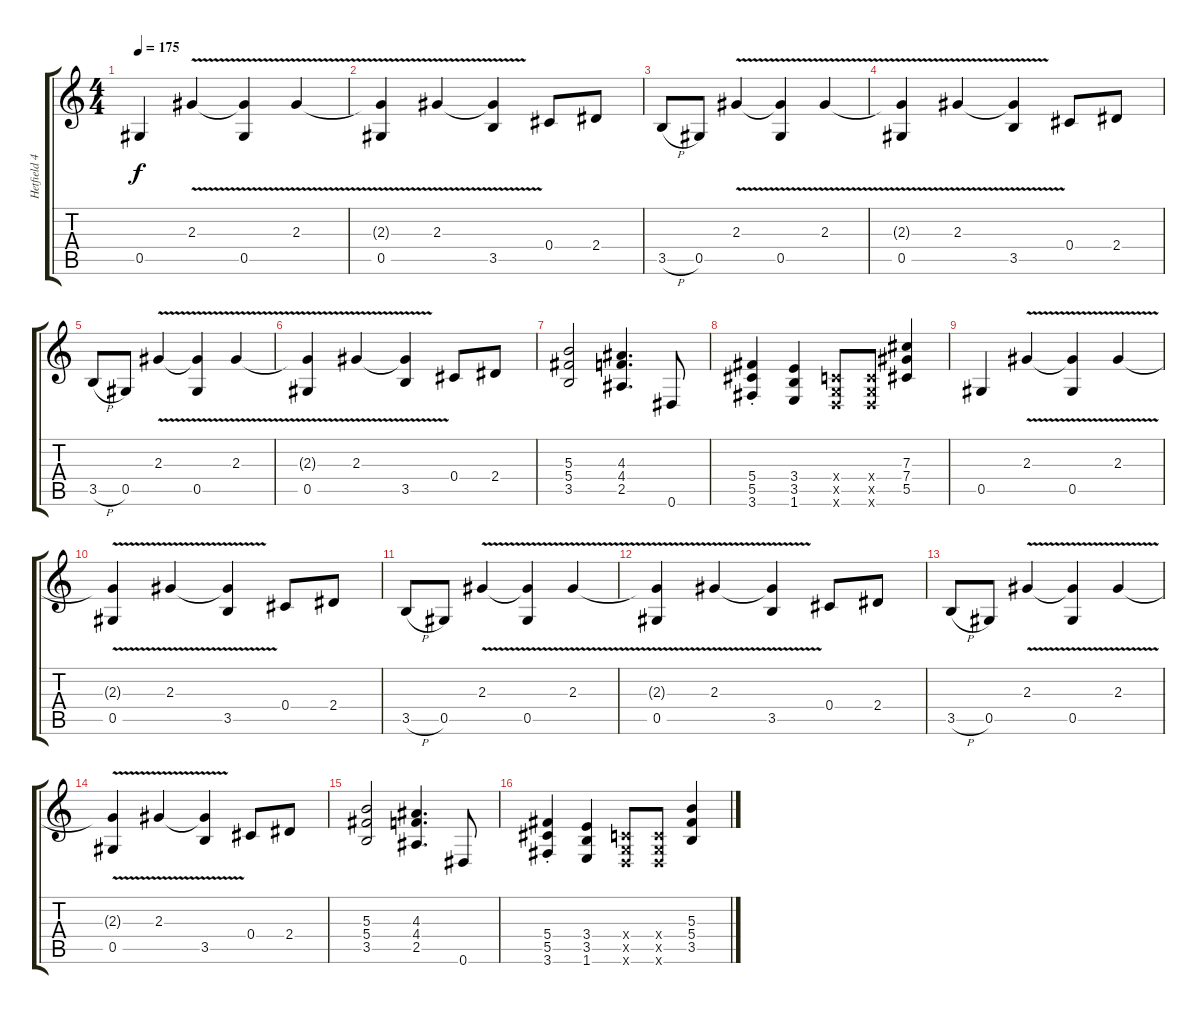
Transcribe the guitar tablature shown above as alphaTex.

\track ("Hetfield 4" "Hetfield 4") {instrument overdrivenguitar}
\staff {score tabs}
\tuning (Eb4 Bb3 Gb3 Db3 Ab2 Eb2) {hide}
\ts (4 4)
\tempo 175
\clef g2
\ks c
0.5.4{dy f} 2.3{v}.4 (2.3{t} 0.5).4 2.3{v}.4 |
(2.3{t} 0.5).4 2.3{v}.4 (2.3{t} 3.5).4 0.4.8 2.4.8 |
3.5{h}.8 0.5.8 2.3{v}.4 (2.3{t} 0.5).4 2.3{v}.4 |
(2.3{t} 0.5).4 2.3{v}.4 (2.3{t} 3.5).4 0.4.8 2.4.8 |
3.5{h}.8 0.5.8 2.3{v}.4 (2.3{t} 0.5).4 2.3{v}.4 |
(2.3{t} 0.5).4 2.3{v}.4 (2.3{t} 3.5).4 0.4.8 2.4.8 |
(5.3 5.4 3.5).2 (4.3 4.4 2.5).4{d} 0.6.8 |
(5.4{st} 5.5{st} 3.6{st}).4 (3.4 3.5 1.6).4 (-1.4{x} -1.5{x} -1.6{x}).8 (-1.4{x} -1.5{x} -1.6{x}).8 (7.3 7.4 5.5).4 |
0.5.4 2.3{v}.4 (2.3{t} 0.5).4 2.3{v}.4 |
(2.3{t} 0.5).4 2.3{v}.4 (2.3{t} 3.5).4 0.4.8 2.4.8 |
3.5{h}.8 0.5.8 2.3{v}.4 (2.3{t} 0.5).4 2.3{v}.4 |
(2.3{t} 0.5).4 2.3{v}.4 (2.3{t} 3.5).4 0.4.8 2.4.8 |
3.5{h}.8 0.5.8 2.3{v}.4 (2.3{t} 0.5).4 2.3{v}.4 |
(2.3{t} 0.5).4 2.3{v}.4 (2.3{t} 3.5).4 0.4.8 2.4.8 |
(5.3 5.4 3.5).2 (4.3 4.4 2.5).4{d} 0.6.8 |
(5.4{st} 5.5{st} 3.6{st}).4 (3.4 3.5 1.6).4 (-1.4{x} -1.5{x} -1.6{x}).8 (-1.4{x} -1.5{x} -1.6{x}).8 (5.3 5.4 3.5).4
